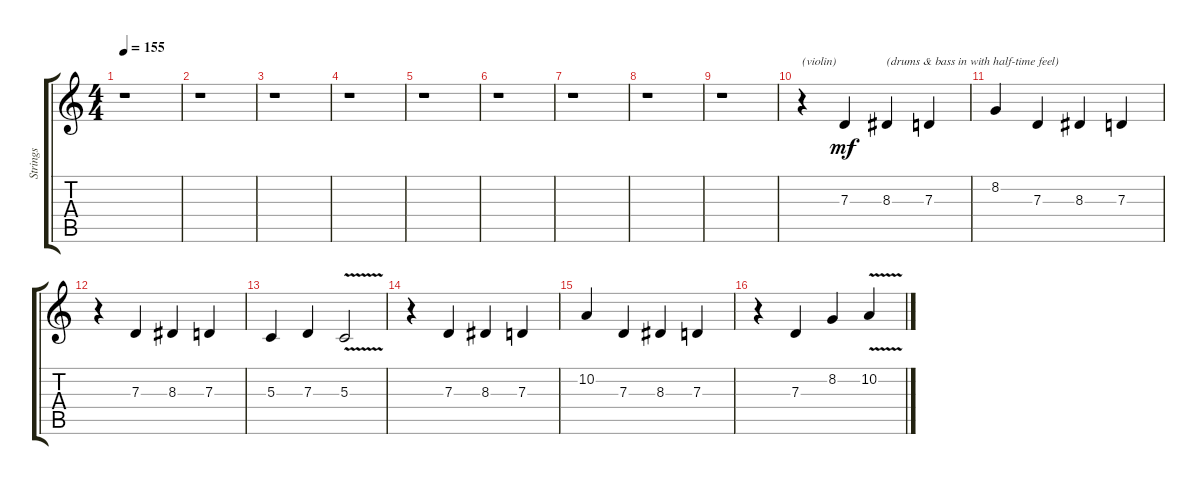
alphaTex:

\track ("Strings" "Strings") {instrument stringensemble1}
\staff {score tabs}
\tuning (E4 B3 G3 D3 A2 E2) {hide}
\ts (4 4)
\tempo 155
\clef g2
\ks c
r.1{dy f} |
r.1 |
r.1 |
r.1 |
r.1 |
r.1 |
r.1 |
r.1 |
r.1 |
r.4{txt "(violin)" volume 13 balance 2 instrument violin} 7.3.4{dy mf} 8.3.4{txt "(drums & bass in with half-time feel)"} 7.3.4 |
8.2.4 7.3.4 8.3.4 7.3.4 |
r.4 7.3.4 8.3.4 7.3.4 |
5.3.4 7.3.4 5.3{v}.2 |
r.4 7.3.4 8.3.4 7.3.4 |
10.2.4 7.3.4 8.3.4 7.3.4 |
r.4 7.3.4 8.2.4 10.2{v}.4
